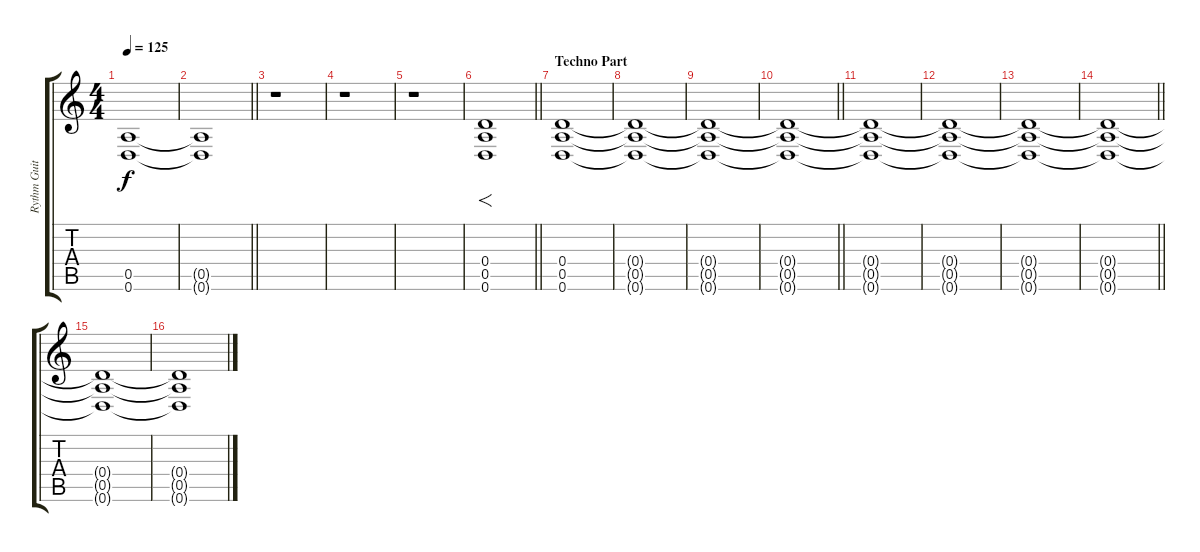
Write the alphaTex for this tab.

\track ("Rythm Guitar" "Rythm Guit") {instrument distortionguitar}
\staff {score tabs}
\tuning (E4 B3 G3 D3 A2 D2) {hide}
\ts (4 4)
\tempo 125
\clef g2
\ks c
(0.5{t} 0.6{t}).1{dy f} |
\barLineRight lightlight
(0.5{t} 0.6{t}).1 |
r.1{volume 11} |
r.1 |
r.1 |
\barLineRight lightlight
(0.4 0.5 0.6).1{f} |
\section ("" "Techno Part")
(0.4 0.5 0.6).1 |
(0.4{t} 0.5{t} 0.6{t}).1 |
(0.4{t} 0.5{t} 0.6{t}).1 |
\barLineRight lightlight
(0.4{t} 0.5{t} 0.6{t}).1 |
(0.4{t} 0.5{t} 0.6{t}).1 |
(0.4{t} 0.5{t} 0.6{t}).1 |
(0.4{t} 0.5{t} 0.6{t}).1 |
\barLineRight lightlight
(0.4{t} 0.5{t} 0.6{t}).1 |
(0.4{t} 0.5{t} 0.6{t}).1 |
(0.4{t} 0.5{t} 0.6{t}).1
